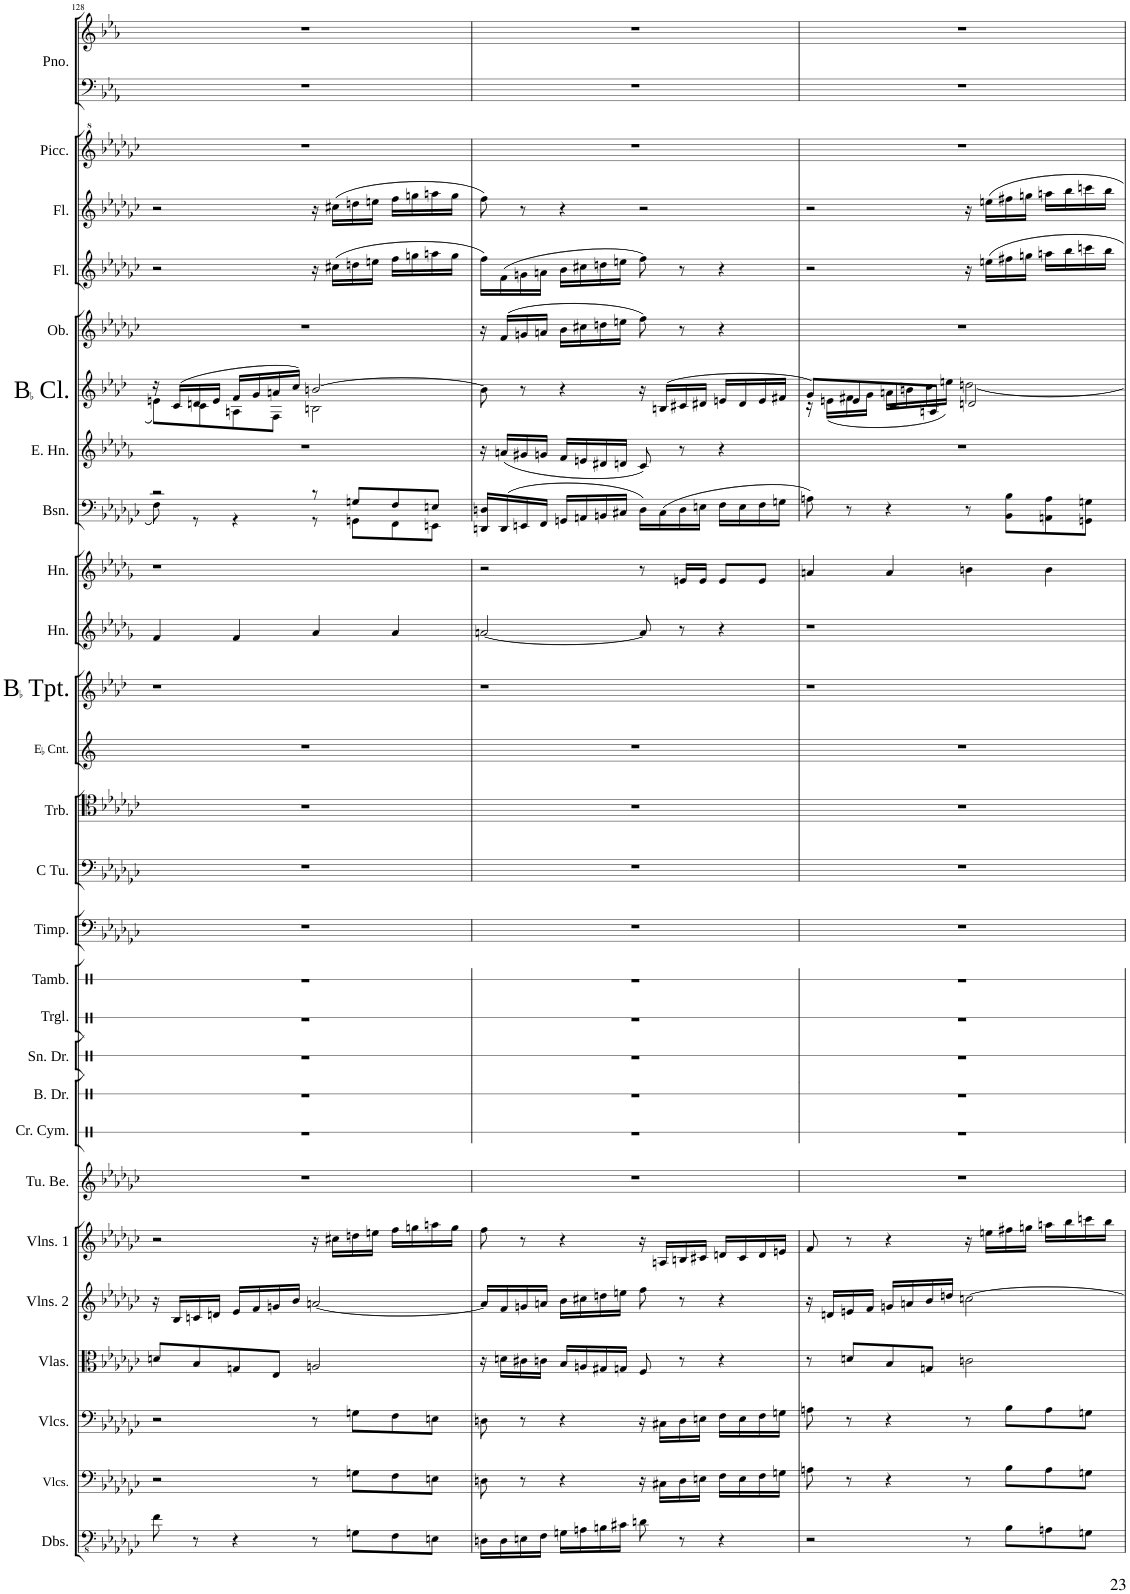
**kern	**kern	**kern	**kern	**kern	**kern	**kern	**kern	**kern	**kern	**kern	**kern	**kern	**kern	**kern	**kern	**kern	**kern	**kern	**kern	**kern	**kern	**kern	**kern	**kern	**kern	**kern	**kern
*part27	*part26	*part25	*part24	*part23	*part22	*part21	*part20	*part19	*part18	*part17	*part16	*part15	*part14	*part13	*part12	*part11	*part10	*part9	*part8	*part7	*part6	*part5	*part4	*part3	*part2	*part1	*part1
*staff28	*staff27	*staff26	*staff25	*staff24	*staff23	*staff22	*staff21	*staff20	*staff19	*staff18	*staff17	*staff16	*staff15	*staff14	*staff13	*staff12	*staff11	*staff10	*staff9	*staff8	*staff7	*staff6	*staff5	*staff4	*staff3	*staff2	*staff1
*I"Double Basses	*I"Violoncellos	*I"Violoncellos	*I"Violas	*I"Violins 2	*I"Violins 1	*I"Tubular Bells	*I"Crash Cymbal	*I"Bass Drum	*I"Snare Drum	*I"Triangle	*I"Tambourine	*I"Timpani	*I"C Tuba	*I"Trombone	*I"EaccidentalFlat Cornet	*I"BaccidentalFlat Trumpet	*I"Horn	*I"Horn	*I"Bassoon	*I"English Horn	*I"BaccidentalFlat Clarinet	*I"Oboe	*I"Flute	*I"Flute	*I"Piccolo	*I"Piano	*
*I'Dbs.	*I'Vlcs.	*I'Vlcs.	*I'Vlas.	*I'Vlns. 2	*I'Vlns. 1	*I'Tu. Be.	*I'Cr. Cym.	*I'B. Dr.	*I'Sn. Dr.	*I'Trgl.	*I'Tamb.	*I'Timp.	*I'C Tu.	*I'Trb.	*I'EaccidentalFlat Cnt.	*I'BaccidentalFlat Tpt.	*I'Hn.	*I'Hn.	*I'Bsn.	*I'E. Hn.	*I'BaccidentalFlat Cl.	*I'Ob.	*I'Fl.	*I'Fl.	*I'Picc.	*I'Pno.	*
!!LO:PB:g=z
*clefFv4	*clefF4	*clefF4	*clefC3	*clefG2	*clefG2	*clefG2	*clefX	*clefX	*clefX	*clefX	*clefX	*clefF4	*clefF4	*clefC4	*clefG2	*clefG2	*clefG2	*clefG2	*clefF4	*clefG2	*clefG2	*clefG2	*clefG2	*clefG2	*clefG^2	*clefF4	*clefG2
*	*	*	*	*	*	*	*	*	*	*	*	*	*	*	*Trd-2c-3	*Trd1c2	*Trd4c7	*Trd4c7	*	*Trd4c7	*Trd1c2	*	*	*	*Trd-7c-12	*	*
*k[b-e-a-d-g-c-]	*k[b-e-a-d-g-c-]	*k[b-e-a-d-g-c-]	*k[b-e-a-d-g-c-]	*k[b-e-a-d-g-c-]	*k[b-e-a-d-g-c-]	*k[b-e-a-d-g-c-]	*k[]	*k[]	*k[]	*k[]	*k[]	*k[b-e-a-d-g-c-]	*k[b-e-a-d-g-c-]	*k[b-e-a-d-g-c-]	*k[]	*k[b-e-a-d-]	*k[b-e-a-d-g-]	*k[b-e-a-d-g-]	*k[b-e-a-d-g-c-]	*k[b-e-a-d-g-]	*k[b-e-a-d-]	*k[b-e-a-d-g-c-]	*k[b-e-a-d-g-c-]	*k[b-e-a-d-g-c-]	*k[b-e-a-d-g-c-]	*k[b-e-a-]	*k[b-e-a-]
*M4/4	*M4/4	*M4/4	*M4/4	*M4/4	*M4/4	*M4/4	*M4/4	*M4/4	*M4/4	*M4/4	*M4/4	*M4/4	*M4/4	*M4/4	*M4/4	*M4/4	*M4/4	*M4/4	*M4/4	*M4/4	*M4/4	*M4/4	*M4/4	*M4/4	*M4/4	*M4/4	*M4/4
*met(c)	*met(c)	*met(c)	*met(c)	*met(c)	*met(c)	*met(c)	*met(c)	*met(c)	*met(c)	*met(c)	*met(c)	*met(c)	*met(c)	*met(c)	*met(c)	*met(c)	*met(c)	*met(c)	*met(c)	*met(c)	*met(c)	*met(c)	*met(c)	*met(c)	*met(c)	*met(c)	*met(c)
=128	=128	=128	=128	=128	=128	=128	=128	=128	=128	=128	=128	=128	=128	=128	=128	=128	=128	=128	=128	=128	=128	=128	=128	=128	=128	=128	=128
*	*	*	*	*	*	*	*	*	*	*	*	*	*	*	*	*	*	*	*^	*	*^	*	*	*	*	*	*
8F\	2r	2r	8dn/L	16r	2r	1r	1r	1r	1r	1r	1r	1r	1r	1r	1r	1r	4f/	1r	2r	8F\	1r	16r	8en\L	1r	2r	2r	1r	1r	1r
.	.	.	.	16B-/LL	.	.	.	.	.	.	.	.	.	.	.	.	.	.	.	.	.	(16c/LL	.	.	.	.	.	.	.
8r	.	.	8B-/	16cn/	.	.	.	.	.	.	.	.	.	.	.	.	.	.	.	8r	.	16dn/	8c\	.	.	.	.	.	.
.	.	.	.	16dn/JJ	.	.	.	.	.	.	.	.	.	.	.	.	.	.	.	.	.	16e/JJ	.	.	.	.	.	.	.
4r	.	.	8Gn/	16e-/LL	.	.	.	.	.	.	.	.	.	.	.	.	4f/	.	.	4r	.	16f/LL	8An\	.	.	.	.	.	.
.	.	.	.	16f/	.	.	.	.	.	.	.	.	.	.	.	.	.	.	.	.	.	16g/	.	.	.	.	.	.	.
.	.	.	8E-/J	16gn/	.	.	.	.	.	.	.	.	.	.	.	.	.	.	.	.	.	16an/	8F\J	.	.	.	.	.	.
.	.	.	.	16b-/JJ	.	.	.	.	.	.	.	.	.	.	.	.	.	.	.	.	.	16cc/JJ)	.	.	.	.	.	.	.
8r	8r	8r	2An/	[2an/	16r	.	.	.	.	.	.	.	.	.	.	.	4a-/	.	8r	8r	.	[2bn/	2Bn\	.	16r	16r	.	.	.
.	.	.	.	.	16cc#X\LL	.	.	.	.	.	.	.	.	.	.	.	.	.	.	.	.	.	.	.	(16cc#X\LL	(16cc#X\LL	.	.	.
8GGn\L	8Gn\L	8Gn\L	.	.	16ddn\	.	.	.	.	.	.	.	.	.	.	.	.	.	8Gn/L	8GGn\L	.	.	.	.	16ddn\	16ddn\	.	.	.
.	.	.	.	.	16een\JJ	.	.	.	.	.	.	.	.	.	.	.	.	.	.	.	.	.	.	.	16een\JJ	16een\JJ	.	.	.
8FF\	8F\	8F\	.	.	16ff\LL	.	.	.	.	.	.	.	.	.	.	.	4a-/	.	8F/	8FF\	.	.	.	.	16ff\LL	16ff\LL	.	.	.
.	.	.	.	.	16ggn\	.	.	.	.	.	.	.	.	.	.	.	.	.	.	.	.	.	.	.	16ggn\	16ggn\	.	.	.
8EEn\J	8En\J	8En\J	.	.	16aan\	.	.	.	.	.	.	.	.	.	.	.	.	.	8En/J	8EEn\J	.	.	.	.	16aan\	16aan\	.	.	.
.	.	.	.	.	16gg\JJ	.	.	.	.	.	.	.	.	.	.	.	.	.	.	.	.	.	.	.	16gg\JJ	16gg\JJ	.	.	.
*	*	*	*	*	*	*	*	*	*	*	*	*	*	*	*	*	*	*	*v	*v	*	*v	*v	*	*	*	*	*	*
=129	=129	=129	=129	=129	=129	=129	=129	=129	=129	=129	=129	=129	=129	=129	=129	=129	=129	=129	=129	=129	=129	=129	=129	=129	=129	=129	=129
16DDn\LL	8Dn\	8Dn\	16r	16a/LL]	8ff\	1r	1r	1r	1r	1r	1r	1r	1r	1r	1r	1r	[2an/	2r	16DDn/ 16Dn/LL	16r	8b\]	16r	16ff\LL)	8ff\)	1r	1r	1r
16DD\	.	.	16dn\LL	16f/	.	.	.	.	.	.	.	.	.	.	.	.	.	.	(16DD/	(16an/LL	.	(16f/LL	(16f\	.	.	.	.
16EEn\	8r	8r	16c#X\	16gn/	8r	.	.	.	.	.	.	.	.	.	.	.	.	.	16EEn/	16g#X/	8r	16gn/	16gn\	8r	.	.	.
16FF\JJ	.	.	16cn\JJ	16an/JJ	.	.	.	.	.	.	.	.	.	.	.	.	.	.	16FF/JJ	16gn/JJ	.	16an/JJ	16an\JJ	.	.	.	.
16GGn\LL	4r	4r	16B-/LL	16b-\LL	4r	.	.	.	.	.	.	.	.	.	.	.	.	.	16GGn/LL	16f/LL	4r	16b-\LL	16b-\LL	4r	.	.	.
16AAn\	.	.	16An/	16cc#X\	.	.	.	.	.	.	.	.	.	.	.	.	.	.	16AAn/	16en/	.	16cc#X\	16cc#X\	.	.	.	.
16BBn\	.	.	16G#X/	16ddn\	.	.	.	.	.	.	.	.	.	.	.	.	.	.	16BBn/	16d#X/	.	16ddn\	16ddn\	.	.	.	.
16C#X\JJ	.	.	16Gn/JJ	16een\JJ	.	.	.	.	.	.	.	.	.	.	.	.	.	.	16C#X/JJ	16dn/JJ	.	16een\JJ	16een\JJ	.	.	.	.
8Dn\	16r	16r	8F/	8ff\	16r	.	.	.	.	.	.	.	.	.	.	.	8a/]	8r	16D\LL)	8c/)	16r	8ff\)	8ff\)	2r	.	.	.
.	16C#X\LL	16C#X\LL	.	.	16An/LL	.	.	.	.	.	.	.	.	.	.	.	.	.	(16C#\	.	(16Bn/LL	.	.	.	.	.	.
8r	16D\	16D\	8r	8r	16Bn/	.	.	.	.	.	.	.	.	.	.	.	8r	16en/LL	16D\	8r	16c#X/	8r	8r	.	.	.	.
.	16En\JJ	16En\JJ	.	.	16c#X/JJ	.	.	.	.	.	.	.	.	.	.	.	.	16e/JJ	16En\JJ	.	16d#X/JJ	.	.	.	.	.	.
4r	16F\LL	16F\LL	4r	4r	16dn/LL	.	.	.	.	.	.	.	.	.	.	.	4r	8e/L	16F\LL	4r	16en/LL	4r	4r	.	.	.	.
.	16E\	16E\	.	.	16c#/	.	.	.	.	.	.	.	.	.	.	.	.	.	16E\	.	16d#/	.	.	.	.	.	.
.	16F\	16F\	.	.	16d/	.	.	.	.	.	.	.	.	.	.	.	.	8e/J	16F\	.	16e/	.	.	.	.	.	.
.	16Gn\JJ	16Gn\JJ	.	.	16en/JJ	.	.	.	.	.	.	.	.	.	.	.	.	.	16Gn\JJ	.	16f#X/JJ	.	.	.	.	.	.
=130	=130	=130	=130	=130	=130	=130	=130	=130	=130	=130	=130	=130	=130	=130	=130	=130	=130	=130	=130	=130	=130	=130	=130	=130	=130	=130	=130
*	*	*	*	*	*	*	*	*	*	*	*	*	*	*	*	*	*	*	*	*	*^	*	*	*	*	*	*
2r	8An\	8An\	8r	16r	8f/	1r	1r	1r	1r	1r	1r	1r	1r	1r	1r	1r	1r	4an/	8An\)	1r	8g/L)	16r	1r	2r	2r	1r	1r	1r
.	.	.	.	16dn/LL	.	.	.	.	.	.	.	.	.	.	.	.	.	.	.	.	.	(16en\LL	.	.	.	.	.	.
.	8r	8r	8dn/L	16en/	8r	.	.	.	.	.	.	.	.	.	.	.	.	.	8r	.	8e/	16f#X\	.	.	.	.	.	.
.	.	.	.	16f/JJ	.	.	.	.	.	.	.	.	.	.	.	.	.	.	.	.	.	16g\JJ	.	.	.	.	.	.
.	4r	4r	8B-/	16gn/LL	4r	.	.	.	.	.	.	.	.	.	.	.	.	4a/	4r	.	8c/	16an\LL	.	.	.	.	.	.
.	.	.	.	16an/	.	.	.	.	.	.	.	.	.	.	.	.	.	.	.	.	.	16bn\	.	.	.	.	.	.
.	.	.	8Gn/J	16b-/	.	.	.	.	.	.	.	.	.	.	.	.	.	.	.	.	8An/J	16cc\	.	.	.	.	.	.
.	.	.	.	16ddn/JJ	.	.	.	.	.	.	.	.	.	.	.	.	.	.	.	.	.	16een\JJ)	.	.	.	.	.	.
8r	8r	8r	2cn\	[2ccn\	16r	.	.	.	.	.	.	.	.	.	.	.	.	4bn\	8r	.	2dn/	[2ddn\	.	16r	16r	.	.	.
.	.	.	.	.	16een\LL	.	.	.	.	.	.	.	.	.	.	.	.	.	.	.	.	.	.	16een\LL	16een\LL	.	.	.
8BB-\L	8B-\L	8B-\L	.	.	16ff#X\	.	.	.	.	.	.	.	.	.	.	.	.	.	8BB-\ 8B-\L	.	.	.	.	16ff#X\	16ff#X\	.	.	.
.	.	.	.	.	16ggn\JJ	.	.	.	.	.	.	.	.	.	.	.	.	.	.	.	.	.	.	16ggn\JJ	16ggn\JJ	.	.	.
8AAn\	8A\	8A\	.	.	16aan\LL	.	.	.	.	.	.	.	.	.	.	.	.	4b\	8AAn\ 8A\	.	.	.	.	16aan\LL	16aan\LL	.	.	.
.	.	.	.	.	16bb-\	.	.	.	.	.	.	.	.	.	.	.	.	.	.	.	.	.	.	16bb-\	16bb-\	.	.	.
8GGn\J	8Gn\J	8Gn\J	.	.	16cccn\	.	.	.	.	.	.	.	.	.	.	.	.	.	8GGn\ 8Gn\J	.	.	.	.	16cccn\	16cccn\	.	.	.
.	.	.	.	.	16bb-\JJ	.	.	.	.	.	.	.	.	.	.	.	.	.	.	.	.	.	.	16bb-\JJ	16bb-\JJ	.	.	.
*	*	*	*	*	*	*	*	*	*	*	*	*	*	*	*	*	*	*	*	*	*v	*v	*	*	*	*	*	*
=	=	=	=	=	=	=	=	=	=	=	=	=	=	=	=	=	=	=	=	=	=	=	=	=	=	=	=
*-	*-	*-	*-	*-	*-	*-	*-	*-	*-	*-	*-	*-	*-	*-	*-	*-	*-	*-	*-	*-	*-	*-	*-	*-	*-	*-	*-
